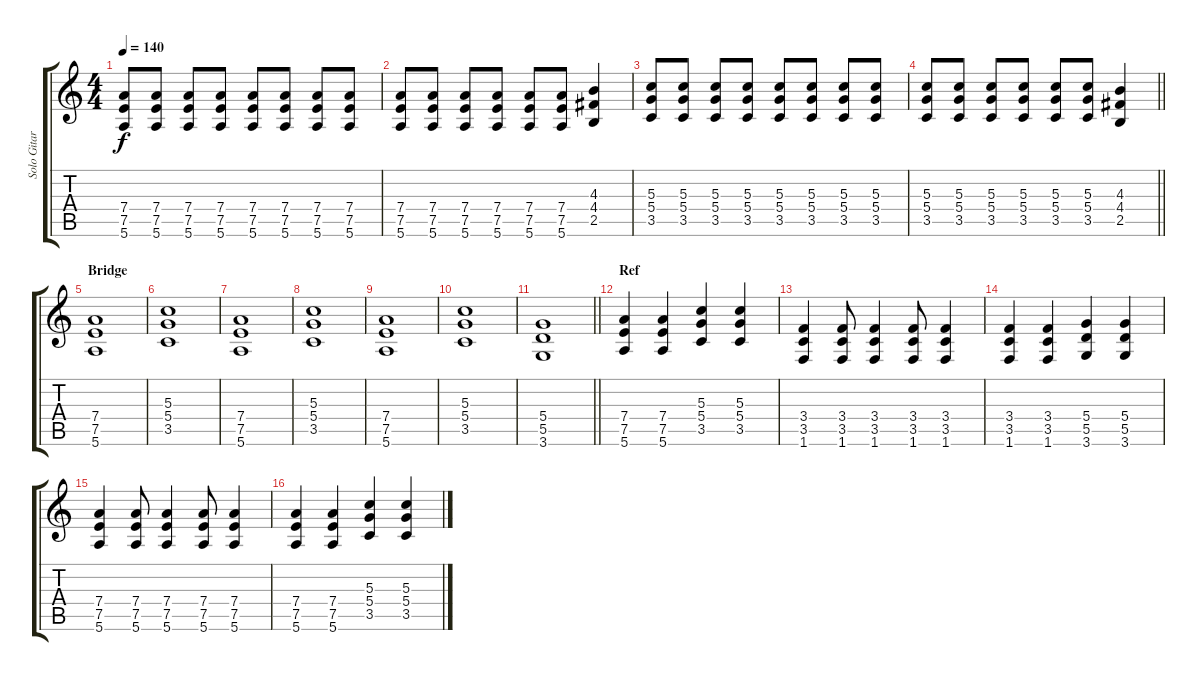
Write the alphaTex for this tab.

\track ("Solo Gitarr" "Solo Gitar") {instrument distortionguitar}
\staff {score tabs}
\tuning (E4 B3 G3 D3 A2 E2) {hide}
\ts (4 4)
\tempo 140
\clef g2
\ks c
(7.4 7.5 5.6).8{dy f} (7.4 7.5 5.6).8 (7.4 7.5 5.6).8 (7.4 7.5 5.6).8 (7.4 7.5 5.6).8 (7.4 7.5 5.6).8 (7.4 7.5 5.6).8 (7.4 7.5 5.6).8 |
(7.4 7.5 5.6).8 (7.4 7.5 5.6).8 (7.4 7.5 5.6).8 (7.4 7.5 5.6).8 (7.4 7.5 5.6).8 (7.4 7.5 5.6).8 (4.3 4.4 2.5).4 |
(5.3 5.4 3.5).8 (5.3 5.4 3.5).8 (5.3 5.4 3.5).8 (5.3 5.4 3.5).8 (5.3 5.4 3.5).8 (5.3 5.4 3.5).8 (5.3 5.4 3.5).8 (5.3 5.4 3.5).8 |
\barLineRight lightlight
(5.3 5.4 3.5).8 (5.3 5.4 3.5).8 (5.3 5.4 3.5).8 (5.3 5.4 3.5).8 (5.3 5.4 3.5).8 (5.3 5.4 3.5).8 (4.3 4.4 2.5).4 |
\section ("" "Bridge")
(7.4 7.5 5.6).1 |
(5.3 5.4 3.5).1 |
(7.4 7.5 5.6).1 |
(5.3 5.4 3.5).1 |
(7.4 7.5 5.6).1 |
(5.3 5.4 3.5).1 |
\barLineRight lightlight
(5.4 5.5 3.6).1 |
\section ("" "Ref")
(7.4 7.5 5.6).4 (7.4 7.5 5.6).4 (5.3 5.4 3.5).4 (5.3 5.4 3.5).4 |
(3.4 3.5 1.6).4 (3.4 3.5 1.6).8 (3.4 3.5 1.6).4 (3.4 3.5 1.6).8 (3.4 3.5 1.6).4 |
(3.4 3.5 1.6).4 (3.4 3.5 1.6).4 (5.4 5.5 3.6).4 (5.4 5.5 3.6).4 |
(7.4 7.5 5.6).4 (7.4 7.5 5.6).8 (7.4 7.5 5.6).4 (7.4 7.5 5.6).8 (7.4 7.5 5.6).4 |
(7.4 7.5 5.6).4 (7.4 7.5 5.6).4 (5.3 5.4 3.5).4 (5.3 5.4 3.5).4
